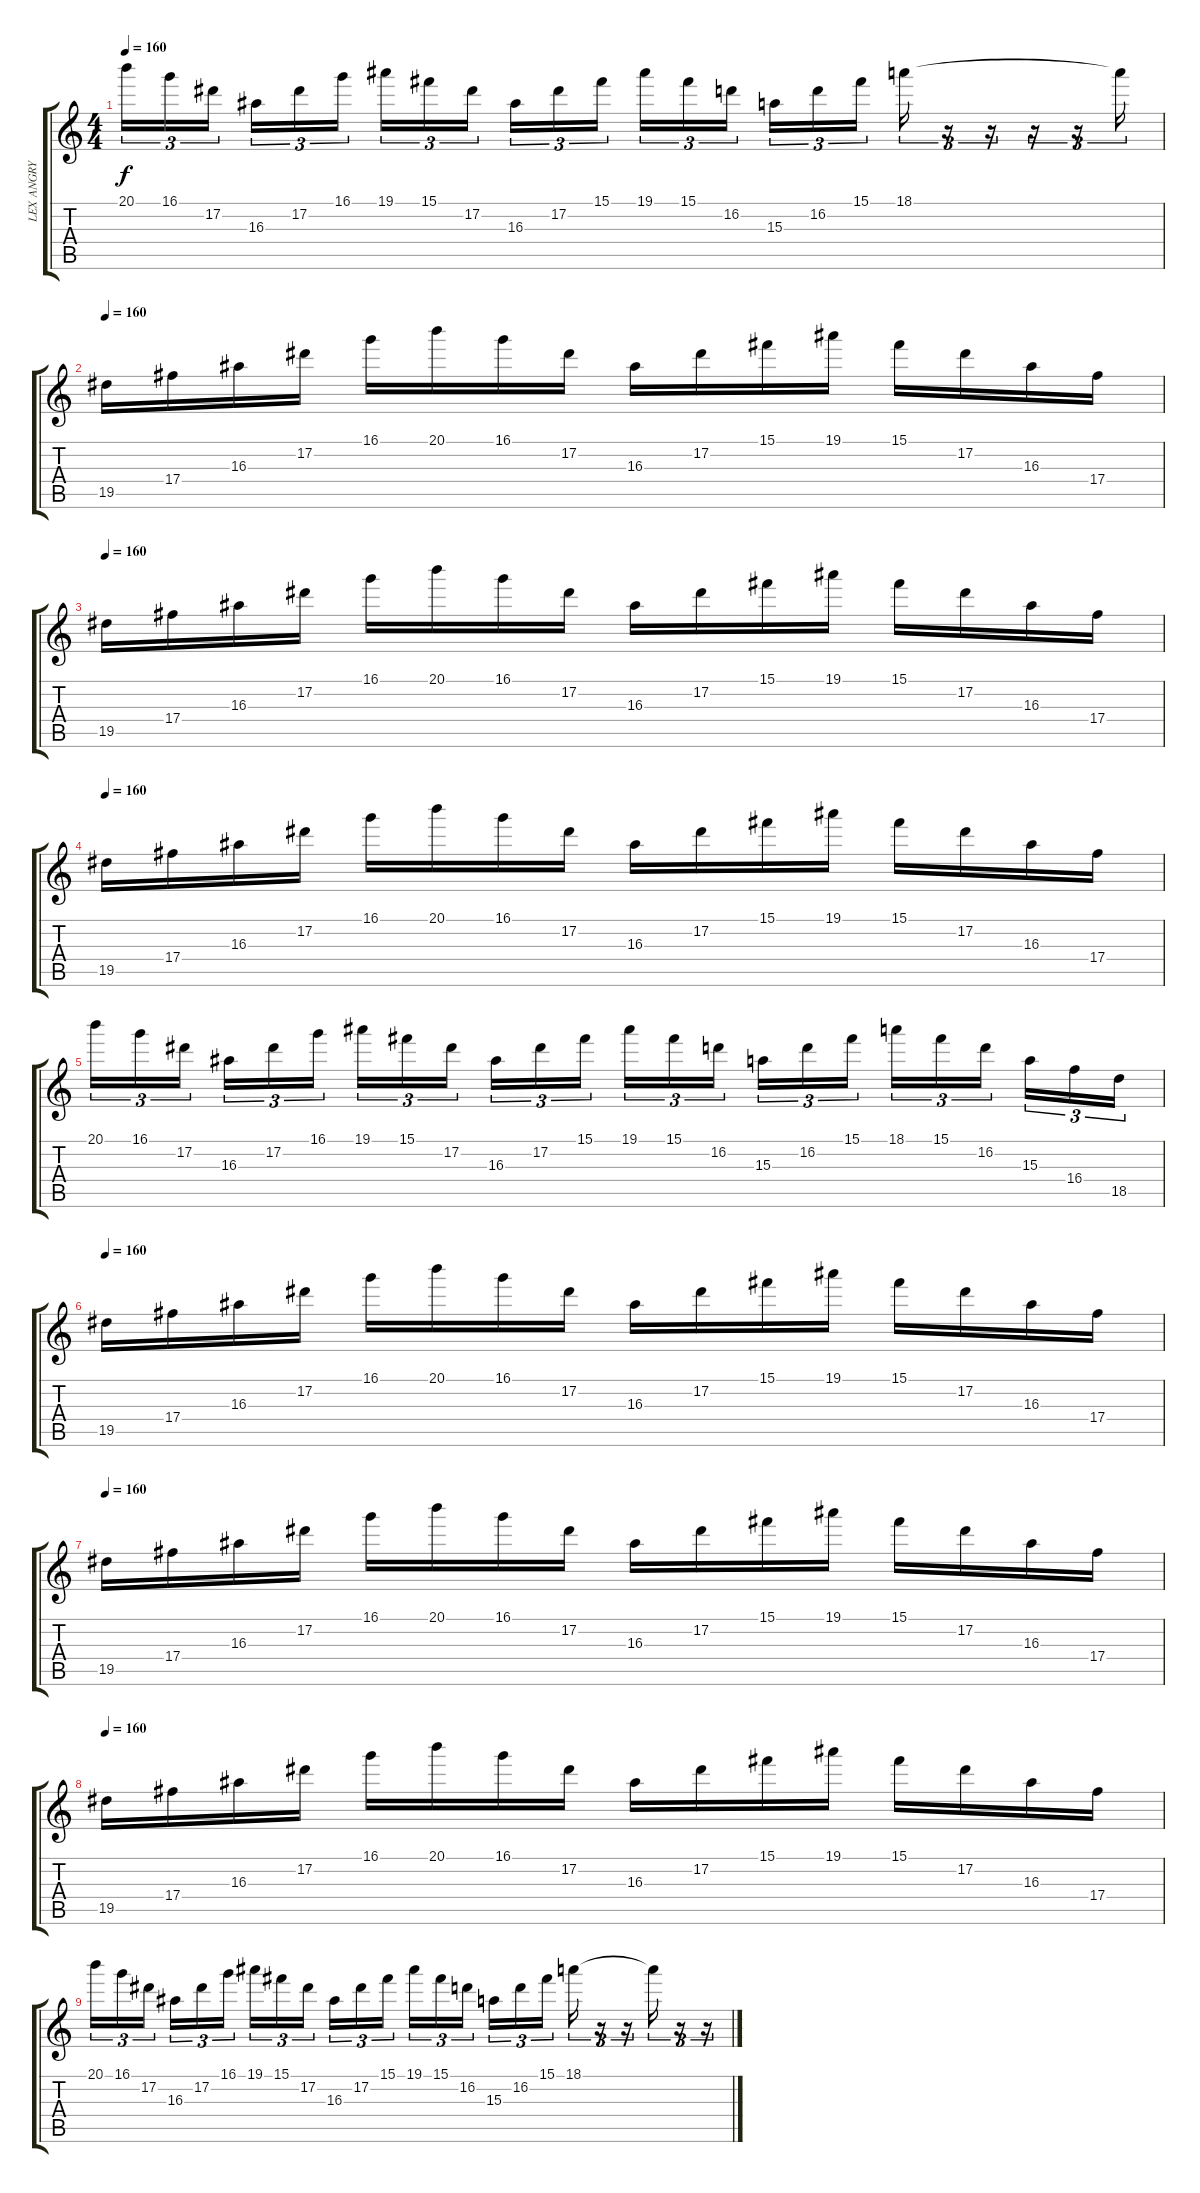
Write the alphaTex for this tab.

\track ("LEX ANGRY" "LEX ANGRY") {instrument distortionguitar}
\staff {score tabs}
\tuning (Eb4 Bb3 Gb3 Db3 Ab2 Eb2) {hide}
\ts (4 4)
\tempo 160
\clef g2
\ks c
20.1.16{tu (3 2) dy f} 16.1.16{tu (3 2)} 17.2.16{tu (3 2) beam splitsecondary} 16.3.16{tu (3 2)} 17.2.16{tu (3 2)} 16.1.16{tu (3 2)} 19.1.16{tu (3 2)} 15.1.16{tu (3 2)} 17.2.16{tu (3 2) beam splitsecondary} 16.3.16{tu (3 2)} 17.2.16{tu (3 2)} 15.1.16{tu (3 2)} 19.1.16{tu (3 2)} 15.1.16{tu (3 2)} 16.2.16{tu (3 2) beam splitsecondary} 15.3.16{tu (3 2)} 16.2.16{tu (3 2)} 15.1.16{tu (3 2)} 18.1.16{tu (3 2)} r.16{tu (3 2)} r.16{tu (3 2)} r.16{tu (3 2)} r.16{tu (3 2)} 18.1{t}.16{tu (3 2)} |
\tempo 160
19.5.16 17.4.16 16.3.16 17.2.16 16.1.16 20.1.16 16.1.16 17.2.16 16.3.16 17.2.16 15.1.16 19.1.16 15.1.16 17.2.16 16.3.16 17.4.16 |
\tempo 160
19.5.16 17.4.16 16.3.16 17.2.16 16.1.16 20.1.16 16.1.16 17.2.16 16.3.16 17.2.16 15.1.16 19.1.16 15.1.16 17.2.16 16.3.16 17.4.16 |
\tempo 160
19.5.16 17.4.16 16.3.16 17.2.16 16.1.16 20.1.16 16.1.16 17.2.16 16.3.16 17.2.16 15.1.16 19.1.16 15.1.16 17.2.16 16.3.16 17.4.16 |
20.1.16{tu (3 2)} 16.1.16{tu (3 2)} 17.2.16{tu (3 2) beam splitsecondary} 16.3.16{tu (3 2)} 17.2.16{tu (3 2)} 16.1.16{tu (3 2)} 19.1.16{tu (3 2)} 15.1.16{tu (3 2)} 17.2.16{tu (3 2) beam splitsecondary} 16.3.16{tu (3 2)} 17.2.16{tu (3 2)} 15.1.16{tu (3 2)} 19.1.16{tu (3 2)} 15.1.16{tu (3 2)} 16.2.16{tu (3 2) beam splitsecondary} 15.3.16{tu (3 2)} 16.2.16{tu (3 2)} 15.1.16{tu (3 2)} 18.1.16{tu (3 2)} 15.1.16{tu (3 2)} 16.2.16{tu (3 2) beam splitsecondary} 15.3.16{tu (3 2)} 16.4.16{tu (3 2)} 18.5.16{tu (3 2)} |
\tempo 160
19.5.16 17.4.16 16.3.16 17.2.16 16.1.16 20.1.16 16.1.16 17.2.16 16.3.16 17.2.16 15.1.16 19.1.16 15.1.16 17.2.16 16.3.16 17.4.16 |
\tempo 160
19.5.16 17.4.16 16.3.16 17.2.16 16.1.16 20.1.16 16.1.16 17.2.16 16.3.16 17.2.16 15.1.16 19.1.16 15.1.16 17.2.16 16.3.16 17.4.16 |
\tempo 160
19.5.16 17.4.16 16.3.16 17.2.16 16.1.16 20.1.16 16.1.16 17.2.16 16.3.16 17.2.16 15.1.16 19.1.16 15.1.16 17.2.16 16.3.16 17.4.16 |
20.1.16{tu (3 2)} 16.1.16{tu (3 2)} 17.2.16{tu (3 2) beam splitsecondary} 16.3.16{tu (3 2)} 17.2.16{tu (3 2)} 16.1.16{tu (3 2)} 19.1.16{tu (3 2)} 15.1.16{tu (3 2)} 17.2.16{tu (3 2) beam splitsecondary} 16.3.16{tu (3 2)} 17.2.16{tu (3 2)} 15.1.16{tu (3 2)} 19.1.16{tu (3 2)} 15.1.16{tu (3 2)} 16.2.16{tu (3 2) beam splitsecondary} 15.3.16{tu (3 2)} 16.2.16{tu (3 2)} 15.1.16{tu (3 2)} 18.1.16{tu (3 2)} r.16{tu (3 2)} r.16{tu (3 2)} 18.1{t}.16{tu (3 2)} r.16{tu (3 2)} r.16{tu (3 2)}
